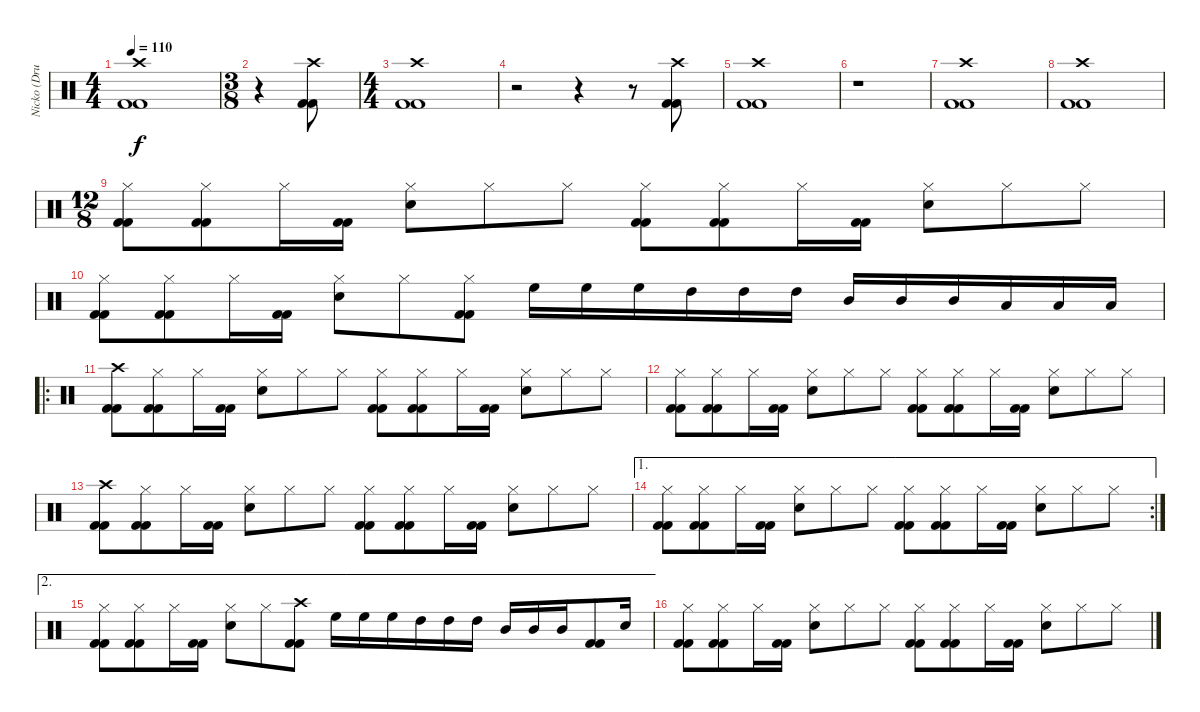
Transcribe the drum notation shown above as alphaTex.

\track ("Nicko (Drums)" "Nicko (Dru") {instrument percussion}
\staff {score}
\articulation defaults
\ts (4 4)
\tempo 110
\clef neutral
\ks c
("Crash high (hit)" "Kick (hit) 2" "Kick (hit) 2").1{dy f} |
\ts (3 8)
r.4 ("Crash high (hit)" "Kick (hit) 2" "Kick (hit) 2").8 |
\ts (4 4)
("Crash high (hit)" "Kick (hit) 2" "Kick (hit) 2").1 |
r.2 r.4 r.8 ("Crash high (hit)" "Kick (hit) 2" "Kick (hit) 2").8 |
("Crash high (hit)" "Kick (hit) 2" "Kick (hit) 2").1 |
r.1 |
("Crash high (hit)" "Kick (hit) 2" "Kick (hit) 2").1 |
("Crash high (hit)" "Kick (hit) 2" "Kick (hit) 2").1 |
\ts (12 8)
("Hi-Hat (closed)" "Kick (hit) 2" "Kick (hit) 2").8 ("Hi-Hat (closed)" "Kick (hit) 2" "Kick (hit) 2").8 "Hi-Hat (closed)".16 ("Kick (hit) 2" "Kick (hit) 2").16 ("Hi-Hat (closed)" "Snare (hit) 2").8 "Hi-Hat (closed)".8 "Hi-Hat (closed)".8 ("Hi-Hat (closed)" "Kick (hit) 2" "Kick (hit) 2").8 ("Hi-Hat (closed)" "Kick (hit) 2" "Kick (hit) 2").8 "Hi-Hat (closed)".16 ("Kick (hit) 2" "Kick (hit) 2").16 ("Hi-Hat (closed)" "Snare (hit) 2").8 "Hi-Hat (closed)".8 "Hi-Hat (closed)".8 |
("Hi-Hat (closed)" "Kick (hit) 2" "Kick (hit) 2").8 ("Hi-Hat (closed)" "Kick (hit) 2" "Kick (hit) 2").8 "Hi-Hat (closed)".16 ("Kick (hit) 2" "Kick (hit) 2").16 ("Hi-Hat (closed)" "Snare (hit) 2").8 "Hi-Hat (closed)".8 ("Hi-Hat (closed)" "Kick (hit) 2" "Kick (hit) 2").8 "High Floor Tom (hit)".16 "High Floor Tom (hit)".16 "High Floor Tom (hit)".16 "High Tom (hit)".16 "High Tom (hit)".16 "High Tom (hit)".16 "Mid Tom (hit)".16 "Mid Tom (hit)".16 "Mid Tom (hit)".16 "Low Tom (hit)".16 "Low Tom (hit)".16 "Low Tom (hit)".16 |
\ro
("Crash high (hit)" "Kick (hit) 2" "Kick (hit) 2").8 ("Hi-Hat (closed)" "Kick (hit) 2" "Kick (hit) 2").8 "Hi-Hat (closed)".16 ("Kick (hit) 2" "Kick (hit) 2").16 ("Hi-Hat (closed)" "Snare (hit) 2").8 "Hi-Hat (closed)".8 "Hi-Hat (closed)".8 ("Hi-Hat (closed)" "Kick (hit) 2" "Kick (hit) 2").8 ("Hi-Hat (closed)" "Kick (hit) 2" "Kick (hit) 2").8 "Hi-Hat (closed)".16 ("Kick (hit) 2" "Kick (hit) 2").16 ("Hi-Hat (closed)" "Snare (hit) 2").8 "Hi-Hat (closed)".8 "Hi-Hat (closed)".8 |
("Hi-Hat (closed)" "Kick (hit) 2" "Kick (hit) 2").8 ("Hi-Hat (closed)" "Kick (hit) 2" "Kick (hit) 2").8 "Hi-Hat (closed)".16 ("Kick (hit) 2" "Kick (hit) 2").16 ("Hi-Hat (closed)" "Snare (hit) 2").8 "Hi-Hat (closed)".8 "Hi-Hat (closed)".8 ("Hi-Hat (closed)" "Kick (hit) 2" "Kick (hit) 2").8 ("Hi-Hat (closed)" "Kick (hit) 2" "Kick (hit) 2").8 "Hi-Hat (closed)".16 ("Kick (hit) 2" "Kick (hit) 2").16 ("Hi-Hat (closed)" "Snare (hit) 2").8 "Hi-Hat (closed)".8 "Hi-Hat (closed)".8 |
("Crash high (hit)" "Kick (hit) 2" "Kick (hit) 2").8 ("Hi-Hat (closed)" "Kick (hit) 2" "Kick (hit) 2").8 "Hi-Hat (closed)".16 ("Kick (hit) 2" "Kick (hit) 2").16 ("Hi-Hat (closed)" "Snare (hit) 2").8 "Hi-Hat (closed)".8 "Hi-Hat (closed)".8 ("Hi-Hat (closed)" "Kick (hit) 2" "Kick (hit) 2").8 ("Hi-Hat (closed)" "Kick (hit) 2" "Kick (hit) 2").8 "Hi-Hat (closed)".16 ("Kick (hit) 2" "Kick (hit) 2").16 ("Hi-Hat (closed)" "Snare (hit) 2").8 "Hi-Hat (closed)".8 "Hi-Hat (closed)".8 |
\ae 1
\rc 2
("Hi-Hat (closed)" "Kick (hit) 2" "Kick (hit) 2").8 ("Hi-Hat (closed)" "Kick (hit) 2" "Kick (hit) 2").8 "Hi-Hat (closed)".16 ("Kick (hit) 2" "Kick (hit) 2").16 ("Hi-Hat (closed)" "Snare (hit) 2").8 "Hi-Hat (closed)".8 "Hi-Hat (closed)".8 ("Hi-Hat (closed)" "Kick (hit) 2" "Kick (hit) 2").8 ("Hi-Hat (closed)" "Kick (hit) 2" "Kick (hit) 2").8 "Hi-Hat (closed)".16 ("Kick (hit) 2" "Kick (hit) 2").16 ("Hi-Hat (closed)" "Snare (hit) 2").8 "Hi-Hat (closed)".8 "Hi-Hat (closed)".8 |
\ae 2
("Hi-Hat (closed)" "Kick (hit) 2" "Kick (hit) 2").8 ("Hi-Hat (closed)" "Kick (hit) 2" "Kick (hit) 2").8 "Hi-Hat (closed)".16 ("Kick (hit) 2" "Kick (hit) 2").16 ("Hi-Hat (closed)" "Snare (hit) 2").8 "Hi-Hat (closed)".8 ("Crash high (hit)" "Kick (hit) 2" "Kick (hit) 2").8 "High Floor Tom (hit)".16 "High Floor Tom (hit)".16 "High Floor Tom (hit)".16 "High Tom (hit)".16 "High Tom (hit)".16 "High Tom (hit)".16 "Mid Tom (hit)".16 "Mid Tom (hit)".16 "Mid Tom (hit)".16 ("Kick (hit) 2" "Kick (hit) 2").8 "Snare (hit) 2".16 |
("Hi-Hat (closed)" "Kick (hit) 2" "Kick (hit) 2").8 ("Hi-Hat (closed)" "Kick (hit) 2" "Kick (hit) 2").8 "Hi-Hat (closed)".16 ("Kick (hit) 2" "Kick (hit) 2").16 ("Hi-Hat (closed)" "Snare (hit) 2").8 "Hi-Hat (closed)".8 "Hi-Hat (closed)".8 ("Hi-Hat (closed)" "Kick (hit) 2" "Kick (hit) 2").8 ("Hi-Hat (closed)" "Kick (hit) 2" "Kick (hit) 2").8 "Hi-Hat (closed)".16 ("Kick (hit) 2" "Kick (hit) 2").16 ("Hi-Hat (closed)" "Snare (hit) 2").8 "Hi-Hat (closed)".8 "Hi-Hat (closed)".8
